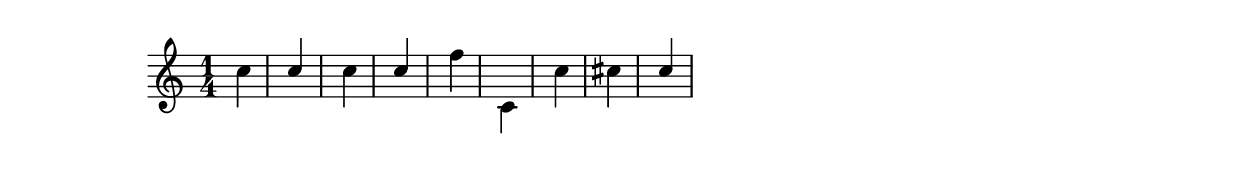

\version "2.4.0"
\header {
texidoc = "Downstem notes following a barline are
printed with some extra space. This is an optical correction similar
to juxtaposed stems.

Accidentals after the barline get some space as well.
"
}

sd = \override Stem  #'direction = #-1
su = \override Stem  #'direction = #1
\score { \relative c''
{

%\override Staff.StaffSpacing  #'stem-spacing-correction = #10
%\override Staff.NoteSpacing  #'stem-spacing-correction = #10

\time 1/4 \sd c4 \su c4
\sd c4 \su c4
\sd f c,4  c'4 cis4 \stemUp c4
}
\layout { raggedright = ##t}
}

